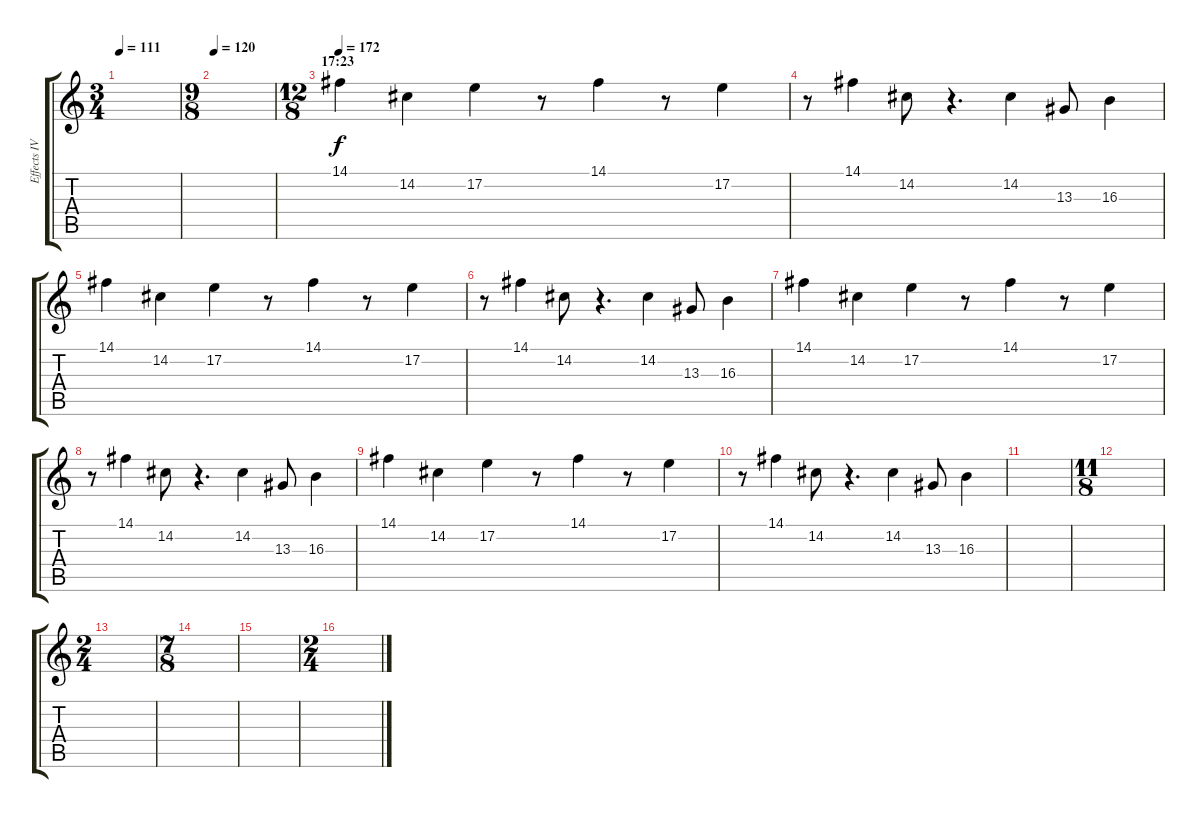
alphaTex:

\track ("Effects IV" "Effects IV") {instrument glockenspiel}
\staff {score tabs}
\tuning (E4 B3 G3 D3 A2 E2) {hide}
\ts (3 4)
\tempo 111
\clef g2
\ks c
|
\ts (9 8)
\tempo 120
|
\ts (12 8)
\section ("" "17:23")
\tempo 172
14.1.4{volume 16 instrument xylophone} 14.2.4 17.2.4 r.8 14.1.4 r.8 17.2.4 |
r.8 14.1.4 14.2.8 r.4{d} 14.2.4 13.3.8 16.3.4 |
14.1.4 14.2.4 17.2.4 r.8 14.1.4 r.8 17.2.4 |
r.8 14.1.4 14.2.8 r.4{d} 14.2.4 13.3.8 16.3.4 |
14.1.4 14.2.4 17.2.4 r.8 14.1.4 r.8 17.2.4 |
r.8 14.1.4 14.2.8 r.4{d} 14.2.4 13.3.8 16.3.4 |
14.1.4 14.2.4 17.2.4 r.8 14.1.4 r.8 17.2.4 |
r.8 14.1.4 14.2.8 r.4{d} 14.2.4 13.3.8 16.3.4 |
|
\ts (11 8)
|
\ts (2 4)
|
\ts (7 8)
|
|
\ts (2 4)
